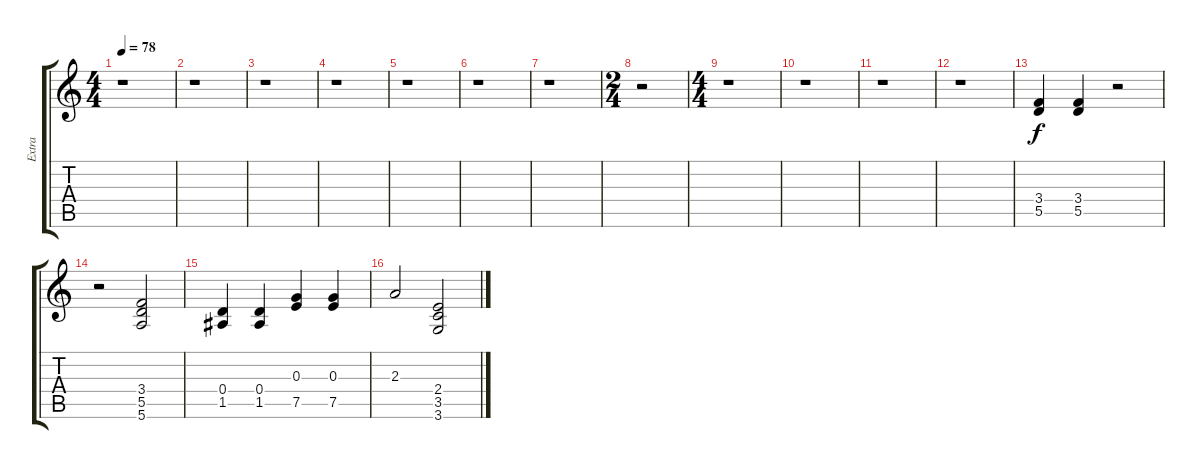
\track ("Extra" "Extra") {instrument acousticguitarsteel}
\staff {score tabs}
\tuning (E4 B3 G3 D3 A2 E2) {hide}
\ts (4 4)
\tempo 78
\clef g2
\ks c
r.1{dy f} |
r.1 |
r.1 |
r.1 |
r.1 |
r.1 |
r.1 |
\ts (2 4)
r.2 |
\ts (4 4)
r.1 |
r.1 |
r.1 |
r.1 |
(3.4 5.5).4 (3.4 5.5).4 r.2 |
r.2 (3.4 5.5 5.6).2 |
(0.4 1.5).4 (0.4 1.5).4 (0.3 7.5).4 (0.3 7.5).4 |
2.3.2 (2.4 3.5 3.6).2
